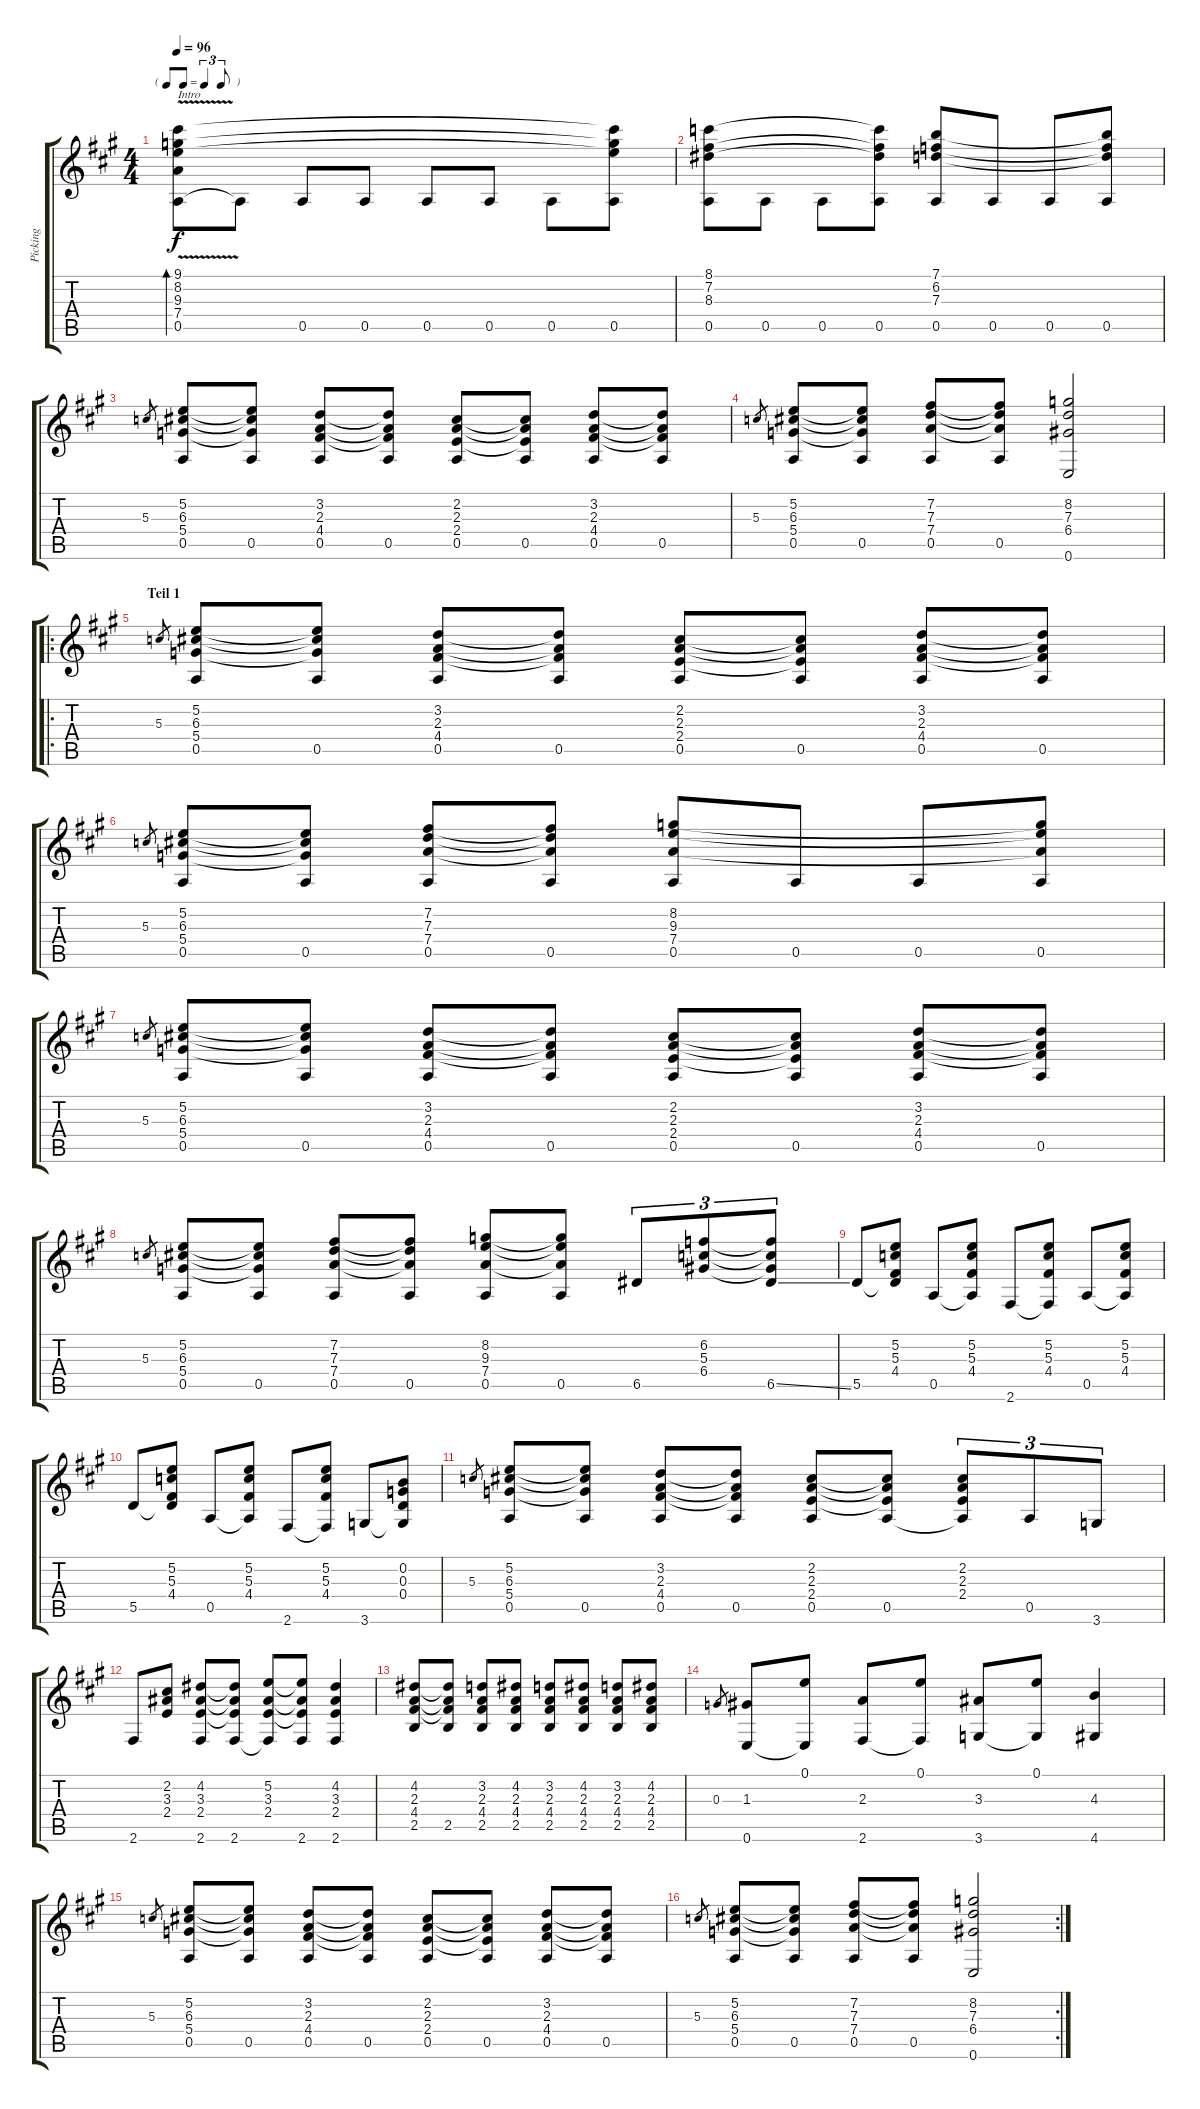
\track ("Picking" "Picking") {instrument acousticguitarnylon}
\staff {score tabs}
\tuning (E4 B3 G3 D3 A2 E2) {hide}
\ts (4 4)
\tf triplet8th
\tempo 96
\clef g2
\ks a
(9.1 8.2 9.3 7.4{v} 0.5).8{bd 60 txt "Intro" dy f instrument acousticguitarnylon} 0.5{t}.8 0.5.8 0.5.8 0.5.8 0.5.8 0.5.8 (9.1{t} 8.2{t} 9.3{t} 0.5).8 |
(8.1 7.2 8.3 0.5).8 0.5.8 0.5.8 (8.1{t} 7.2{t} 8.3{t} 0.5).8 (7.1 6.2 7.3 0.5).8 0.5.8 0.5.8 (7.1{t} 6.2{t} 7.3{t} 0.5).8 |
5.3.8{gr} (5.2 6.3 5.4 0.5).8 (5.2{t} 6.3{t} 5.4{t} 0.5).8 (3.2 2.3 4.4 0.5).8 (3.2{t} 2.3{t} 4.4{t} 0.5).8 (2.2 2.3 2.4 0.5).8 (2.2{t} 2.3{t} 2.4{t} 0.5).8 (3.2 2.3 4.4 0.5).8 (3.2{t} 2.3{t} 4.4{t} 0.5).8 |
5.3.8{gr} (5.2 6.3 5.4 0.5).8 (5.2{t} 6.3{t} 5.4{t} 0.5).8 (7.2 7.3 7.4 0.5).8 (7.2{t} 7.3{t} 7.4{t} 0.5).8 (8.2 7.3 6.4 0.6).2 |
\ro
\section ("" "Teil 1")
5.3.8{gr} (5.2 6.3 5.4 0.5).8 (5.2{t} 6.3{t} 5.4{t} 0.5).8 (3.2 2.3 4.4 0.5).8 (3.2{t} 2.3{t} 4.4{t} 0.5).8 (2.2 2.3 2.4 0.5).8 (2.2{t} 2.3{t} 2.4{t} 0.5).8 (3.2 2.3 4.4 0.5).8 (3.2{t} 2.3{t} 4.4{t} 0.5).8 |
5.3.8{gr} (5.2 6.3 5.4 0.5).8 (5.2{t} 6.3{t} 5.4{t} 0.5).8 (7.2 7.3 7.4 0.5).8 (7.2{t} 7.3{t} 7.4{t} 0.5).8 (8.2 9.3 7.4 0.5).8 0.5.8 0.5.8 (8.2{t} 9.3{t} 7.4{t} 0.5).8 |
5.3.8{gr} (5.2 6.3 5.4 0.5).8 (5.2{t} 6.3{t} 5.4{t} 0.5).8 (3.2 2.3 4.4 0.5).8 (3.2{t} 2.3{t} 4.4{t} 0.5).8 (2.2 2.3 2.4 0.5).8 (2.2{t} 2.3{t} 2.4{t} 0.5).8 (3.2 2.3 4.4 0.5).8 (3.2{t} 2.3{t} 4.4{t} 0.5).8 |
5.3.8{gr} (5.2 6.3 5.4 0.5).8 (5.2{t} 6.3{t} 5.4{t} 0.5).8 (7.2 7.3 7.4 0.5).8 (7.2{t} 7.3{t} 7.4{t} 0.5).8 (8.2 9.3 7.4 0.5).8 (8.2{t} 9.3{t} 7.4{t} 0.5).8 6.5.8{tu (3 2)} (6.2 5.3 6.4).8{tu (3 2)} (6.2{t} 5.3{t} 6.4{t} 6.5{ss}).8{tu (3 2)} |
5.5.8 (5.2 5.3 4.4 5.5{t}).8 0.5.8 (5.2 5.3 4.4 0.5{t}).8 2.6.8 (5.2 5.3 4.4 2.6{t}).8 0.5.8 (5.2 5.3 4.4 0.5{t}).8 |
5.5.8 (5.2 5.3 4.4 5.5{t}).8 0.5.8 (5.2 5.3 4.4 0.5{t}).8 2.6.8 (5.2 5.3 4.4 2.6{t}).8 3.6.8 (0.2 0.3 0.4 3.6{t}).8 |
5.3.8{gr} (5.2 6.3 5.4 0.5).8 (5.2{t} 6.3{t} 5.4{t} 0.5).8 (3.2 2.3 4.4 0.5).8 (3.2{t} 2.3{t} 4.4{t} 0.5).8 (2.2 2.3 2.4 0.5).8 (2.2{t} 2.3{t} 2.4{t} 0.5).8 (2.2 2.3 2.4 0.5{t}).8{tu (3 2)} 0.5.8{tu (3 2)} 3.6.8{tu (3 2)} |
2.6.8 (2.2 3.3 2.4).8 (4.2 3.3 2.4 2.6).8 (4.2{t} 3.3{t} 2.4{t} 2.6).8 (5.2 3.3 2.4 2.6{t}).8 (5.2{t} 3.3{t} 2.4{t} 2.6).8 (4.2 3.3 2.4 2.6).4 |
(4.2 2.3 4.4 2.5).8 (4.2{t} 2.3{t} 4.4{t} 2.5).8 (3.2 2.3 4.4 2.5).8 (4.2 2.3 4.4 2.5).8 (3.2 2.3 4.4 2.5).8 (4.2 2.3 4.4 2.5).8 (3.2 2.3 4.4 2.5).8 (4.2 2.3 4.4 2.5).8 |
0.3.8{gr} (1.3 0.6).8 (0.1 0.6{t}).8 (2.3 2.6).8 (0.1 2.6{t}).8 (3.3 3.6).8 (0.1 3.6{t}).8 (4.3 4.6).4 |
5.3.8{gr} (5.2 6.3 5.4 0.5).8 (5.2{t} 6.3{t} 5.4{t} 0.5).8 (3.2 2.3 4.4 0.5).8 (3.2{t} 2.3{t} 4.4{t} 0.5).8 (2.2 2.3 2.4 0.5).8 (2.2{t} 2.3{t} 2.4{t} 0.5).8 (3.2 2.3 4.4 0.5).8 (3.2{t} 2.3{t} 4.4{t} 0.5).8 |
\rc 2
5.3.8{gr} (5.2 6.3 5.4 0.5).8 (5.2{t} 6.3{t} 5.4{t} 0.5).8 (7.2 7.3 7.4 0.5).8 (7.2{t} 7.3{t} 7.4{t} 0.5).8 (8.2 7.3 6.4 0.6).2
